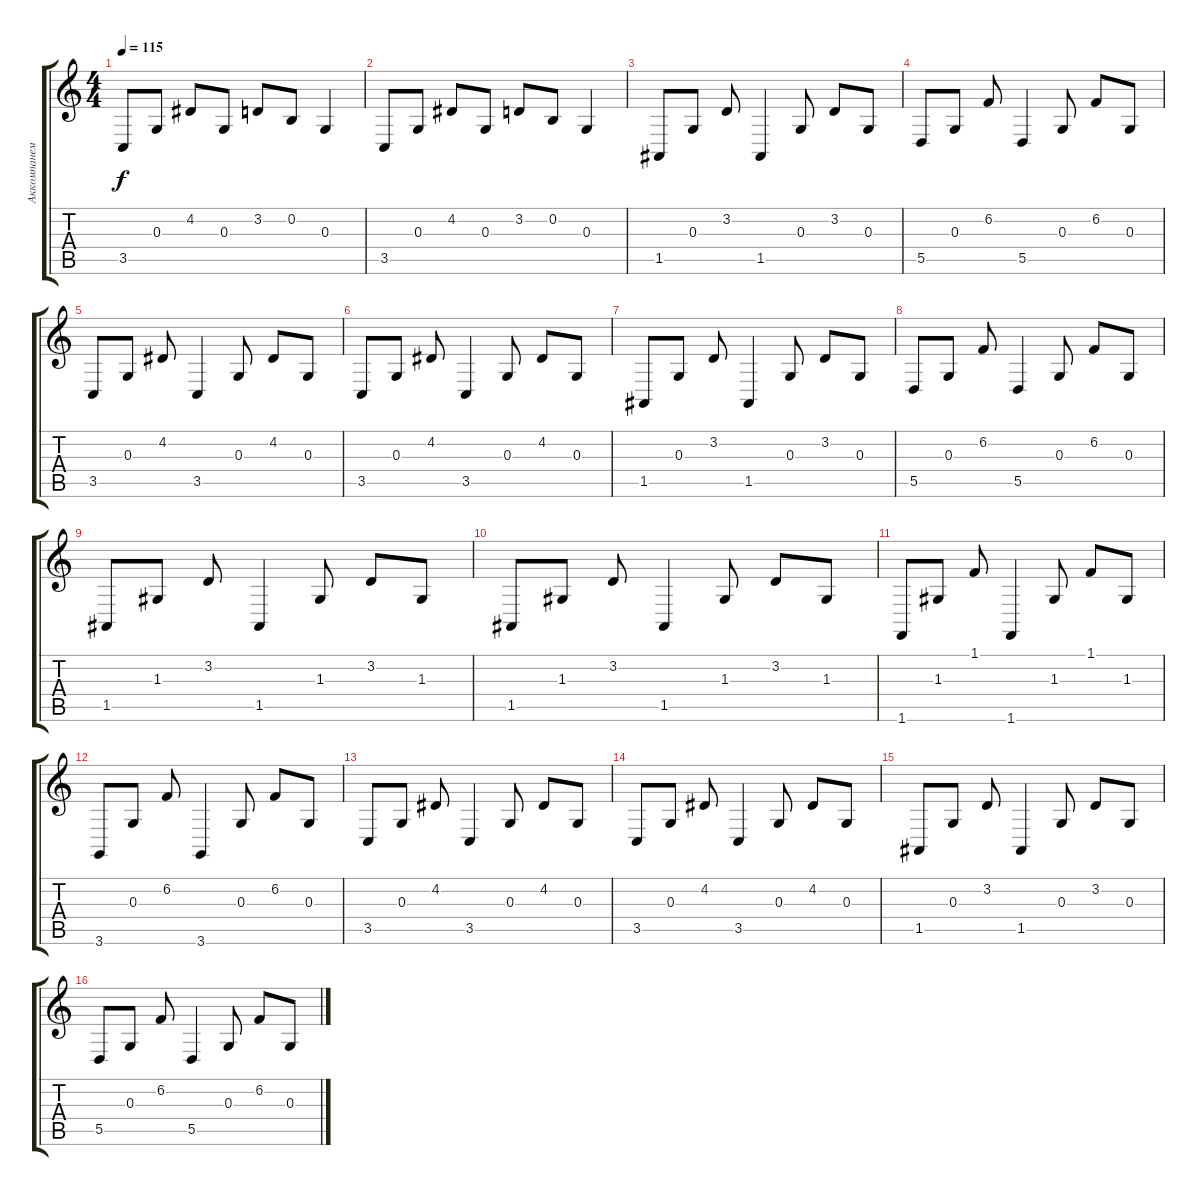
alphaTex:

\track ("Аккомпанемент" "Аккомпанем") {instrument acousticgrandpiano}
\staff {score tabs}
\tuning (E4 B3 G3 D3 A2 E2) {hide}
\ts (4 4)
\tempo 115
\clef g2
\ks c
3.5.8{dy f} 0.3.8 4.2.8 0.3.8 3.2.8 0.2.8 0.3.4 |
3.5.8 0.3.8 4.2.8 0.3.8 3.2.8 0.2.8 0.3.4 |
1.5.8 0.3.8 3.2.8 1.5.4 0.3.8 3.2.8 0.3.8 |
5.5.8 0.3.8 6.2.8 5.5.4 0.3.8 6.2.8 0.3.8 |
3.5.8 0.3.8 4.2.8 3.5.4 0.3.8 4.2.8 0.3.8 |
3.5.8 0.3.8 4.2.8 3.5.4 0.3.8 4.2.8 0.3.8 |
1.5.8 0.3.8 3.2.8 1.5.4 0.3.8 3.2.8 0.3.8 |
5.5.8 0.3.8 6.2.8 5.5.4 0.3.8 6.2.8 0.3.8 |
1.5.8 1.3.8 3.2.8 1.5.4 1.3.8 3.2.8 1.3.8 |
1.5.8 1.3.8 3.2.8 1.5.4 1.3.8 3.2.8 1.3.8 |
1.6.8 1.3.8 1.1.8 1.6.4 1.3.8 1.1.8 1.3.8 |
3.6.8 0.3.8 6.2.8 3.6.4 0.3.8 6.2.8 0.3.8 |
3.5.8 0.3.8 4.2.8 3.5.4 0.3.8 4.2.8 0.3.8 |
3.5.8 0.3.8 4.2.8 3.5.4 0.3.8 4.2.8 0.3.8 |
1.5.8 0.3.8 3.2.8 1.5.4 0.3.8 3.2.8 0.3.8 |
5.5.8 0.3.8 6.2.8 5.5.4 0.3.8 6.2.8 0.3.8
